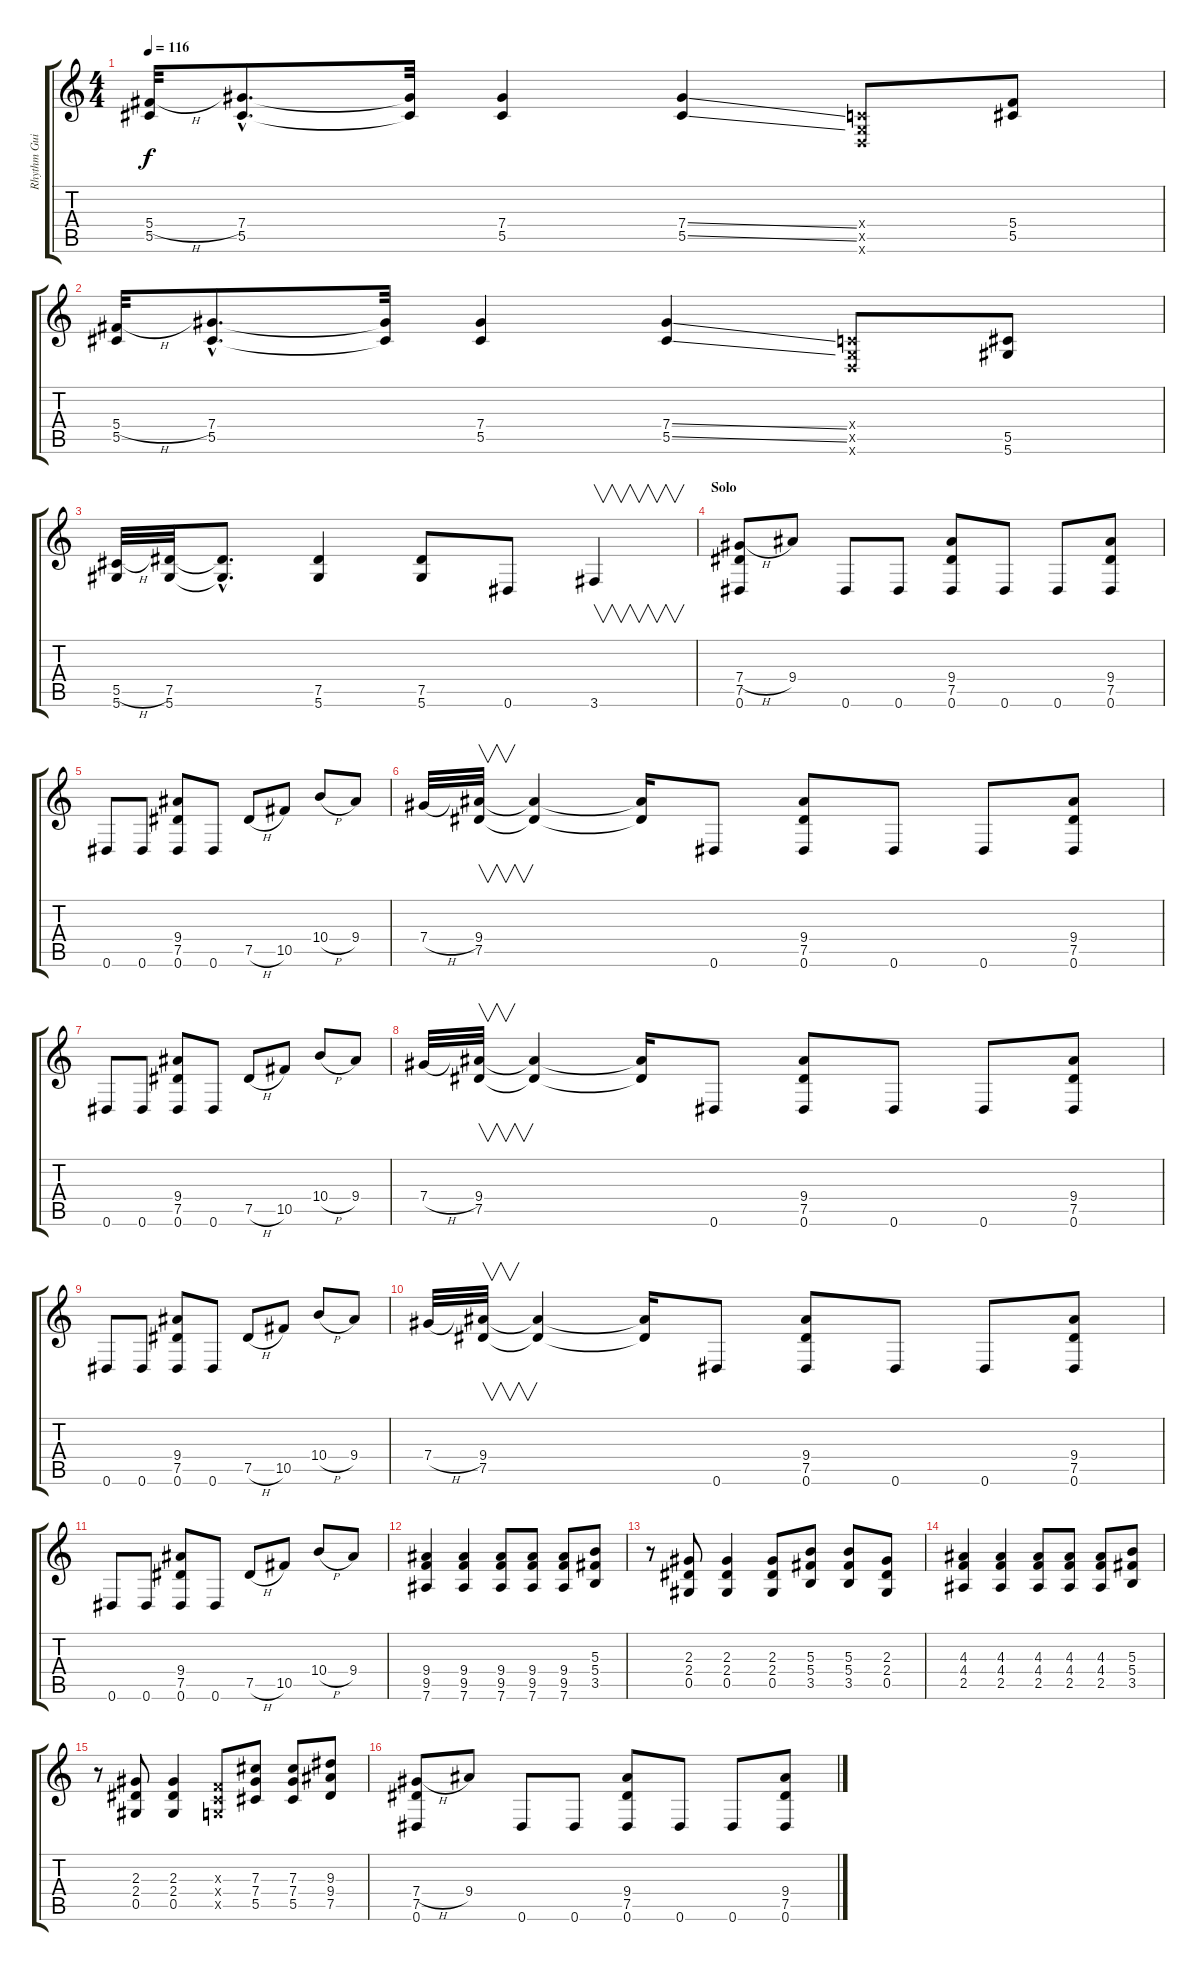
\track ("Rhythm Guitar" "Rhythm Gui") {instrument electricguitarclean}
\staff {score tabs}
\tuning (Eb4 Bb3 Gb3 Db3 Ab2 Eb2) {hide}
\ts (4 4)
\tempo 116
\clef g2
\ks c
(5.4{h} 5.5).32{dy f} (7.4{hac} 5.5{hac}).8{d} (7.4{t} 5.5{t}).32 (7.4 5.5).4 (7.4{ss} 5.5{ss}).4 (-1.4{x} -1.5{x} -1.6{x}).8 (5.4 5.5).8 |
(5.4{h} 5.5).32 (7.4{hac} 5.5{hac}).8{d} (7.4{t} 5.5{t}).32 (7.4 5.5).4 (7.4{ss} 5.5{ss}).4 (-1.4{x} -1.5{x} -1.6{x}).8 (5.5 5.6).8 |
(5.5{h} 5.6).32 (7.5 5.6).32 (7.5{hac t} 5.6{hac t}).8{d} (7.5 5.6).4 (7.5 5.6).8 0.6.8 3.6.4{v} |
\section ("" "Solo")
(7.4{h} 7.5 0.6).8 9.4.8 0.6.8 0.6.8 (9.4 7.5 0.6).8 0.6.8 0.6.8 (9.4 7.5 0.6).8 |
0.6.8 0.6.8 (9.4 7.5 0.6).8 0.6.8 7.5{h}.8 10.5.8 10.4{h}.8 9.4.8 |
7.4{h}.32 (9.4 7.5).32{v} (9.4{t} 7.5{t}).4 (9.4{t} 7.5{t}).16 0.6.8 (9.4 7.5 0.6).8 0.6.8 0.6.8 (9.4 7.5 0.6).8 |
0.6.8 0.6.8 (9.4 7.5 0.6).8 0.6.8 7.5{h}.8 10.5.8 10.4{h}.8 9.4.8 |
7.4{h}.32 (9.4 7.5).32{v} (9.4{t} 7.5{t}).4 (9.4{t} 7.5{t}).16 0.6.8 (9.4 7.5 0.6).8 0.6.8 0.6.8 (9.4 7.5 0.6).8 |
0.6.8 0.6.8 (9.4 7.5 0.6).8 0.6.8 7.5{h}.8 10.5.8 10.4{h}.8 9.4.8 |
7.4{h}.32 (9.4 7.5).32{v} (9.4{t} 7.5{t}).4 (9.4{t} 7.5{t}).16 0.6.8 (9.4 7.5 0.6).8 0.6.8 0.6.8 (9.4 7.5 0.6).8 |
0.6.8 0.6.8 (9.4 7.5 0.6).8 0.6.8 7.5{h}.8 10.5.8 10.4{h}.8 9.4.8 |
(9.4 9.5 7.6).4 (9.4 9.5 7.6).4 (9.4 9.5 7.6).8 (9.4 9.5 7.6).8 (9.4 9.5 7.6).8 (5.3 5.4 3.5).8 |
r.8 (2.3 2.4 0.5).8 (2.3 2.4 0.5).4 (2.3 2.4 0.5).8 (5.3 5.4 3.5).8 (5.3 5.4 3.5).8 (2.3 2.4 0.5).8 |
(4.3 4.4 2.5).4 (4.3 4.4 2.5).4 (4.3 4.4 2.5).8 (4.3 4.4 2.5).8 (4.3 4.4 2.5).8 (5.3 5.4 3.5).8 |
r.8 (2.3 2.4 0.5).8 (2.3 2.4 0.5).4 (-1.3{x} -1.4{x} -1.5{x}).8 (7.3 7.4 5.5).8 (7.3 7.4 5.5).8 (9.3 9.4 7.5).8 |
(7.4{h} 7.5 0.6).8 9.4.8 0.6.8 0.6.8 (9.4 7.5 0.6).8 0.6.8 0.6.8 (9.4 7.5 0.6).8
